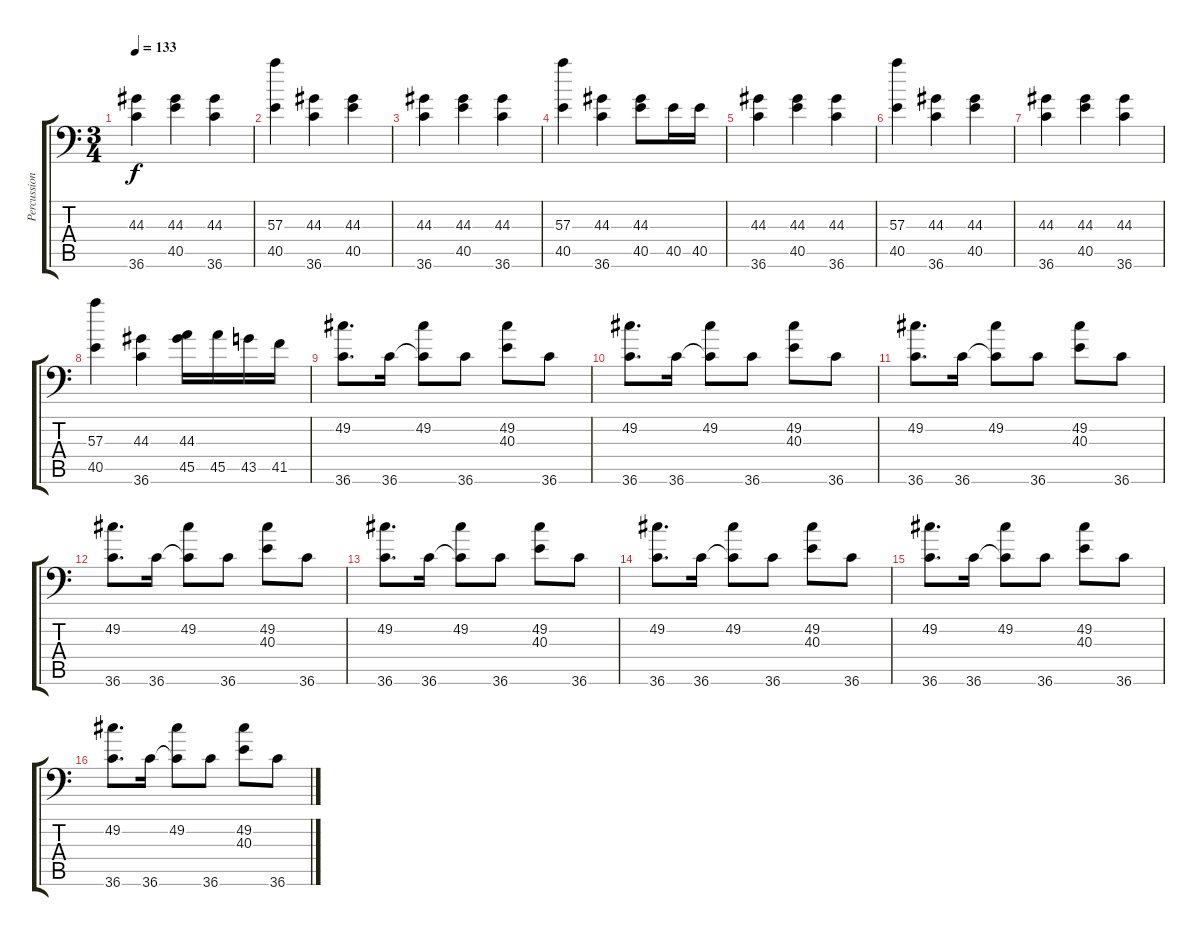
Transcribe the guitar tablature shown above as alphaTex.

\track ("Percussion" "Percussion") {instrument acousticgrandpiano}
\staff {score tabs}
\tuning (C-1 C-1 C-1 C-1 C-1 C-1) {hide}
\ts (3 4)
\tempo 133
\clef f4
\ks c
(44.3 36.6).4{dy f} (44.3 40.5).4 (44.3 36.6).4 |
(57.3 40.5).4 (44.3 36.6).4 (44.3 40.5).4 |
(44.3 36.6).4 (44.3 40.5).4 (44.3 36.6).4 |
(57.3 40.5).4 (44.3 36.6).4 (44.3 40.5).8 40.5.16 40.5.16 |
(44.3 36.6).4 (44.3 40.5).4 (44.3 36.6).4 |
(57.3 40.5).4 (44.3 36.6).4 (44.3 40.5).4 |
(44.3 36.6).4 (44.3 40.5).4 (44.3 36.6).4 |
(57.3 40.5).4 (44.3 36.6).4 (44.3 45.5).16 45.5.16 43.5.16 41.5.16 |
(49.2 36.6).8{d} 36.6.16 (49.2 36.6{t}).8 36.6.8 (49.2 40.3).8 36.6.8 |
(49.2 36.6).8{d} 36.6.16 (49.2 36.6{t}).8 36.6.8 (49.2 40.3).8 36.6.8 |
(49.2 36.6).8{d} 36.6.16 (49.2 36.6{t}).8 36.6.8 (49.2 40.3).8 36.6.8 |
(49.2 36.6).8{d} 36.6.16 (49.2 36.6{t}).8 36.6.8 (49.2 40.3).8 36.6.8 |
(49.2 36.6).8{d} 36.6.16 (49.2 36.6{t}).8 36.6.8 (49.2 40.3).8 36.6.8 |
(49.2 36.6).8{d} 36.6.16 (49.2 36.6{t}).8 36.6.8 (49.2 40.3).8 36.6.8 |
(49.2 36.6).8{d} 36.6.16 (49.2 36.6{t}).8 36.6.8 (49.2 40.3).8 36.6.8 |
(49.2 36.6).8{d} 36.6.16 (49.2 36.6{t}).8 36.6.8 (49.2 40.3).8 36.6.8
